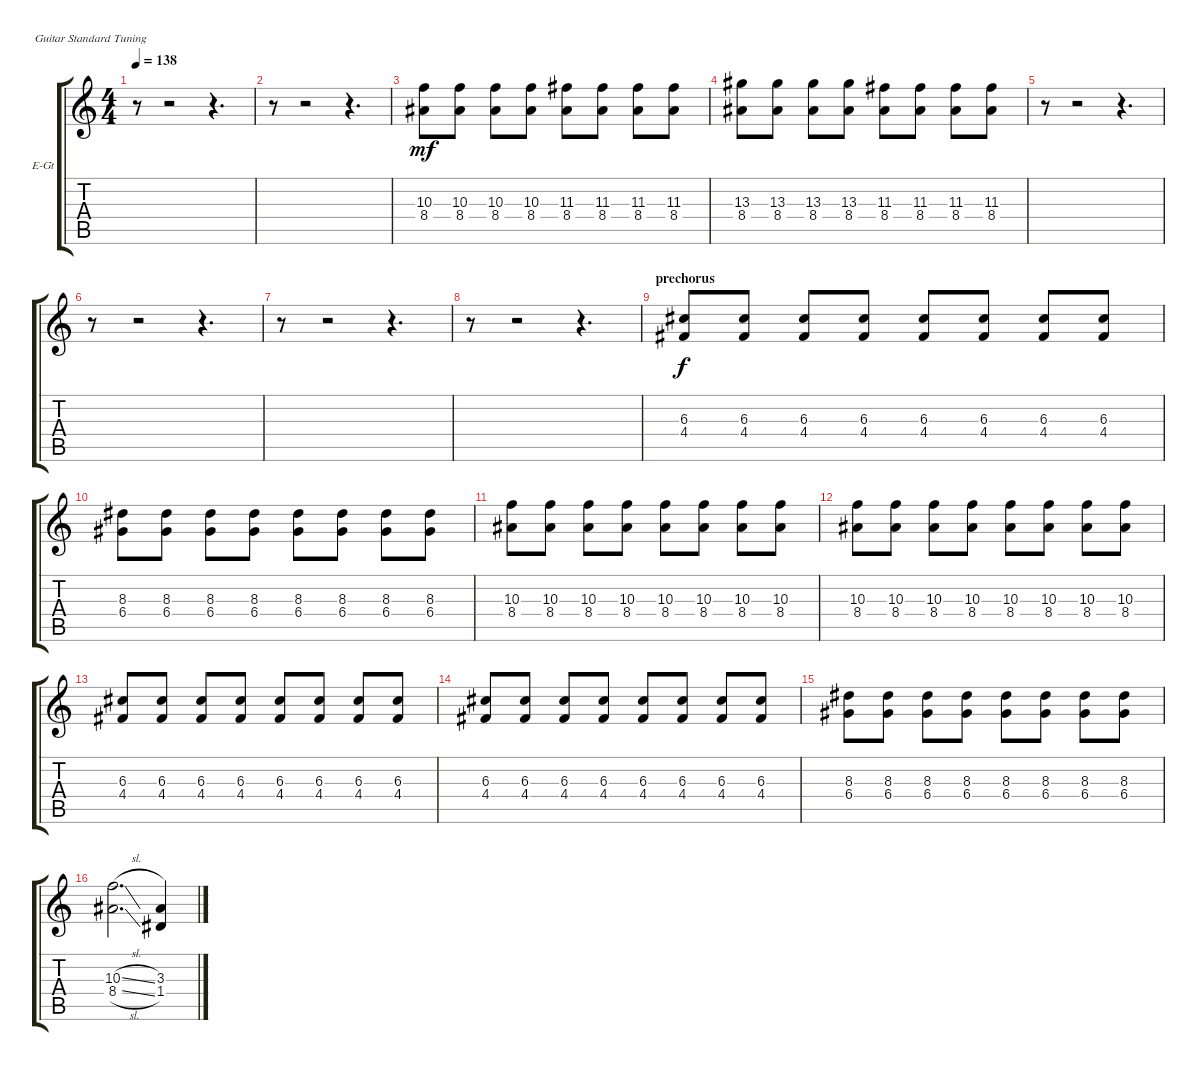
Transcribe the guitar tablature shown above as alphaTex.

\bracketExtendMode groupsimilarinstruments
\firstSystemTrackNameOrientation horizontal
\otherSystemsTrackNameOrientation horizontal
\track ("Guitar" "E-Gt") {instrument overdrivenguitar}
\staff {score tabs}
\tuning (E4 B3 G3 D3 A2 E2)
\ts (4 4)
\tempo 138
\clef g2
\ks c
r.8{dy f} r.2 r.4{d} |
r.8 r.2 r.4{d} |
(10.3 8.4).8{dy mf} (10.3 8.4).8 (10.3 8.4).8 (10.3 8.4).8 (11.3 8.4).8 (11.3 8.4).8 (11.3 8.4).8 (11.3 8.4).8 |
(13.3 8.4).8 (13.3 8.4).8 (13.3 8.4).8 (13.3 8.4).8 (11.3 8.4).8 (11.3 8.4).8 (11.3 8.4).8 (11.3 8.4).8 |
r.8 r.2 r.4{d} |
r.8 r.2 r.4{d} |
r.8 r.2 r.4{d} |
r.8 r.2 r.4{d} |
\section ("" "prechorus")
(6.3 4.4).8{dy f} (6.3 4.4).8 (6.3 4.4).8 (6.3 4.4).8 (6.3 4.4).8 (6.3 4.4).8 (6.3 4.4).8 (6.3 4.4).8 |
(8.3 6.4).8 (8.3 6.4).8 (8.3 6.4).8 (8.3 6.4).8 (8.3 6.4).8 (8.3 6.4).8 (8.3 6.4).8 (8.3 6.4).8 |
(10.3 8.4).8 (10.3 8.4).8 (10.3 8.4).8 (10.3 8.4).8 (10.3 8.4).8 (10.3 8.4).8 (10.3 8.4).8 (10.3 8.4).8 |
(10.3 8.4).8 (10.3 8.4).8 (10.3 8.4).8 (10.3 8.4).8 (10.3 8.4).8 (10.3 8.4).8 (10.3 8.4).8 (10.3 8.4).8 |
(6.3 4.4).8 (6.3 4.4).8 (6.3 4.4).8 (6.3 4.4).8 (6.3 4.4).8 (6.3 4.4).8 (6.3 4.4).8 (6.3 4.4).8 |
(6.3 4.4).8 (6.3 4.4).8 (6.3 4.4).8 (6.3 4.4).8 (6.3 4.4).8 (6.3 4.4).8 (6.3 4.4).8 (6.3 4.4).8 |
(8.3 6.4).8 (8.3 6.4).8 (8.3 6.4).8 (8.3 6.4).8 (8.3 6.4).8 (8.3 6.4).8 (8.3 6.4).8 (8.3 6.4).8 |
(8.4{sl} 10.3{sl}).2{d} (1.4 3.3).4
